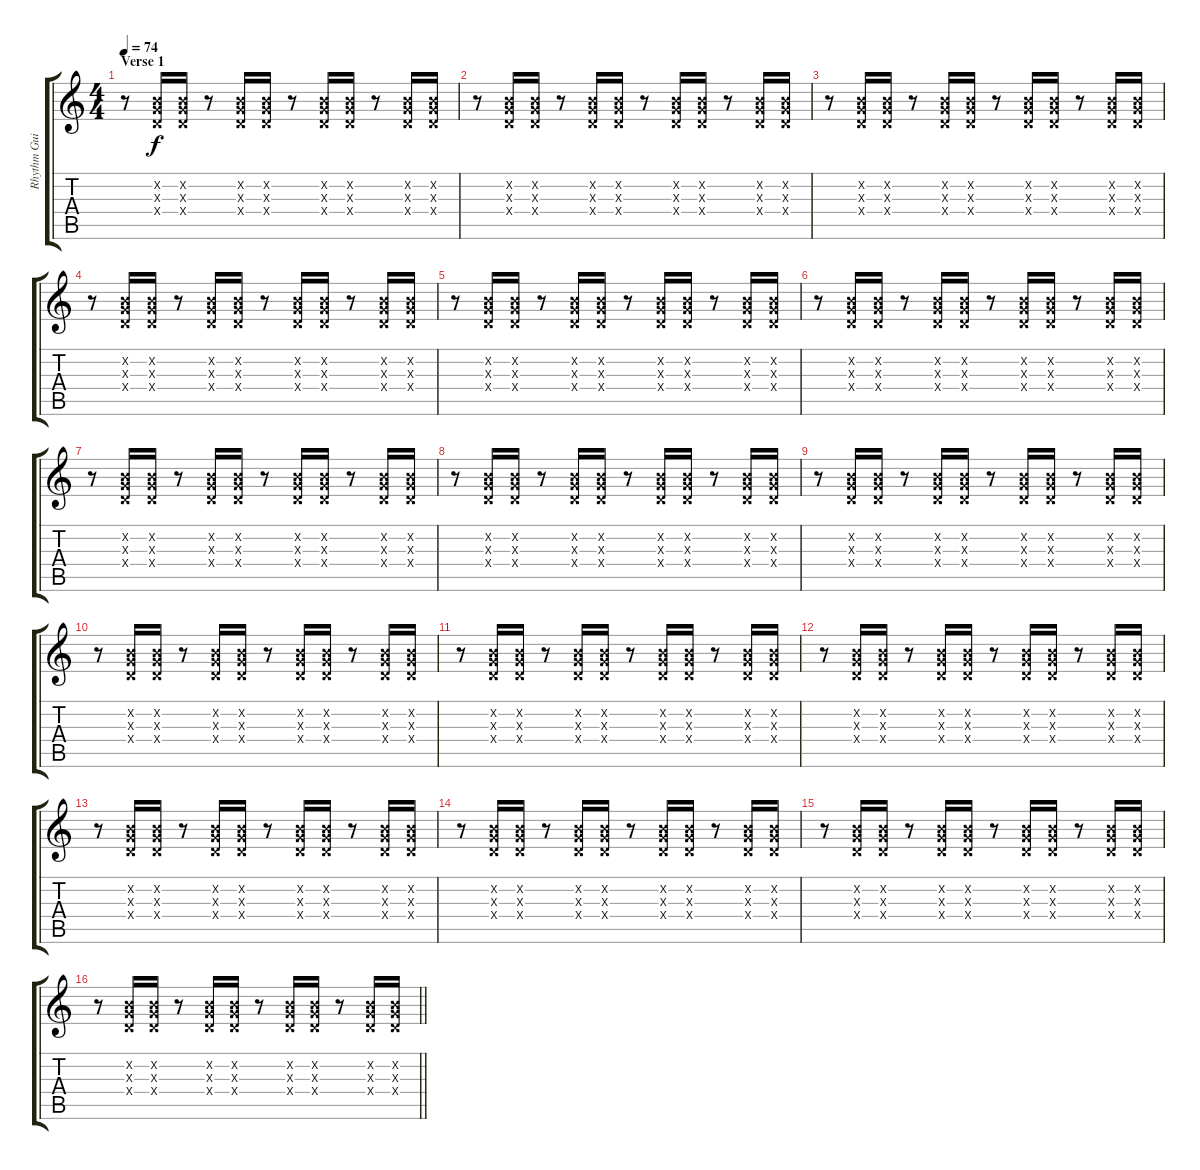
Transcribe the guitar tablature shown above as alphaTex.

\track ("Rhythm Guitar" "Rhythm Gui") {instrument overdrivenguitar}
\staff {score tabs}
\tuning (E4 B3 G3 D3 A2 E2) {hide}
\ts (4 4)
\section ("" "Verse 1")
\tempo 74
\clef g2
\ks c
r.8{dy f volume 11} (0.2{x} 0.3{x} 0.4{x}).16 (0.2{x} 0.3{x} 0.4{x}).16 r.8 (0.2{x} 0.3{x} 0.4{x}).16 (0.2{x} 0.3{x} 0.4{x}).16 r.8 (0.2{x} 0.3{x} 0.4{x}).16 (0.2{x} 0.3{x} 0.4{x}).16 r.8 (0.2{x} 0.3{x} 0.4{x}).16 (0.2{x} 0.3{x} 0.4{x}).16 |
r.8 (0.2{x} 0.3{x} 0.4{x}).16 (0.2{x} 0.3{x} 0.4{x}).16 r.8 (0.2{x} 0.3{x} 0.4{x}).16 (0.2{x} 0.3{x} 0.4{x}).16 r.8 (0.2{x} 0.3{x} 0.4{x}).16 (0.2{x} 0.3{x} 0.4{x}).16 r.8 (0.2{x} 0.3{x} 0.4{x}).16 (0.2{x} 0.3{x} 0.4{x}).16 |
r.8 (0.2{x} 0.3{x} 0.4{x}).16 (0.2{x} 0.3{x} 0.4{x}).16 r.8 (0.2{x} 0.3{x} 0.4{x}).16 (0.2{x} 0.3{x} 0.4{x}).16 r.8 (0.2{x} 0.3{x} 0.4{x}).16 (0.2{x} 0.3{x} 0.4{x}).16 r.8 (0.2{x} 0.3{x} 0.4{x}).16 (0.2{x} 0.3{x} 0.4{x}).16 |
r.8 (0.2{x} 0.3{x} 0.4{x}).16 (0.2{x} 0.3{x} 0.4{x}).16 r.8 (0.2{x} 0.3{x} 0.4{x}).16 (0.2{x} 0.3{x} 0.4{x}).16 r.8 (0.2{x} 0.3{x} 0.4{x}).16 (0.2{x} 0.3{x} 0.4{x}).16 r.8 (0.2{x} 0.3{x} 0.4{x}).16 (0.2{x} 0.3{x} 0.4{x}).16 |
r.8 (0.2{x} 0.3{x} 0.4{x}).16 (0.2{x} 0.3{x} 0.4{x}).16 r.8 (0.2{x} 0.3{x} 0.4{x}).16 (0.2{x} 0.3{x} 0.4{x}).16 r.8 (0.2{x} 0.3{x} 0.4{x}).16 (0.2{x} 0.3{x} 0.4{x}).16 r.8 (0.2{x} 0.3{x} 0.4{x}).16 (0.2{x} 0.3{x} 0.4{x}).16 |
r.8 (0.2{x} 0.3{x} 0.4{x}).16 (0.2{x} 0.3{x} 0.4{x}).16 r.8 (0.2{x} 0.3{x} 0.4{x}).16 (0.2{x} 0.3{x} 0.4{x}).16 r.8 (0.2{x} 0.3{x} 0.4{x}).16 (0.2{x} 0.3{x} 0.4{x}).16 r.8 (0.2{x} 0.3{x} 0.4{x}).16 (0.2{x} 0.3{x} 0.4{x}).16 |
r.8 (0.2{x} 0.3{x} 0.4{x}).16 (0.2{x} 0.3{x} 0.4{x}).16 r.8 (0.2{x} 0.3{x} 0.4{x}).16 (0.2{x} 0.3{x} 0.4{x}).16 r.8 (0.2{x} 0.3{x} 0.4{x}).16 (0.2{x} 0.3{x} 0.4{x}).16 r.8 (0.2{x} 0.3{x} 0.4{x}).16 (0.2{x} 0.3{x} 0.4{x}).16 |
r.8 (0.2{x} 0.3{x} 0.4{x}).16 (0.2{x} 0.3{x} 0.4{x}).16 r.8 (0.2{x} 0.3{x} 0.4{x}).16 (0.2{x} 0.3{x} 0.4{x}).16 r.8 (0.2{x} 0.3{x} 0.4{x}).16 (0.2{x} 0.3{x} 0.4{x}).16 r.8 (0.2{x} 0.3{x} 0.4{x}).16 (0.2{x} 0.3{x} 0.4{x}).16 |
r.8 (0.2{x} 0.3{x} 0.4{x}).16 (0.2{x} 0.3{x} 0.4{x}).16 r.8 (0.2{x} 0.3{x} 0.4{x}).16 (0.2{x} 0.3{x} 0.4{x}).16 r.8 (0.2{x} 0.3{x} 0.4{x}).16 (0.2{x} 0.3{x} 0.4{x}).16 r.8 (0.2{x} 0.3{x} 0.4{x}).16 (0.2{x} 0.3{x} 0.4{x}).16 |
r.8 (0.2{x} 0.3{x} 0.4{x}).16 (0.2{x} 0.3{x} 0.4{x}).16 r.8 (0.2{x} 0.3{x} 0.4{x}).16 (0.2{x} 0.3{x} 0.4{x}).16 r.8 (0.2{x} 0.3{x} 0.4{x}).16 (0.2{x} 0.3{x} 0.4{x}).16 r.8 (0.2{x} 0.3{x} 0.4{x}).16 (0.2{x} 0.3{x} 0.4{x}).16 |
r.8 (0.2{x} 0.3{x} 0.4{x}).16 (0.2{x} 0.3{x} 0.4{x}).16 r.8 (0.2{x} 0.3{x} 0.4{x}).16 (0.2{x} 0.3{x} 0.4{x}).16 r.8 (0.2{x} 0.3{x} 0.4{x}).16 (0.2{x} 0.3{x} 0.4{x}).16 r.8 (0.2{x} 0.3{x} 0.4{x}).16 (0.2{x} 0.3{x} 0.4{x}).16 |
r.8 (0.2{x} 0.3{x} 0.4{x}).16 (0.2{x} 0.3{x} 0.4{x}).16 r.8 (0.2{x} 0.3{x} 0.4{x}).16 (0.2{x} 0.3{x} 0.4{x}).16 r.8 (0.2{x} 0.3{x} 0.4{x}).16 (0.2{x} 0.3{x} 0.4{x}).16 r.8 (0.2{x} 0.3{x} 0.4{x}).16 (0.2{x} 0.3{x} 0.4{x}).16 |
r.8 (0.2{x} 0.3{x} 0.4{x}).16 (0.2{x} 0.3{x} 0.4{x}).16 r.8 (0.2{x} 0.3{x} 0.4{x}).16 (0.2{x} 0.3{x} 0.4{x}).16 r.8 (0.2{x} 0.3{x} 0.4{x}).16 (0.2{x} 0.3{x} 0.4{x}).16 r.8 (0.2{x} 0.3{x} 0.4{x}).16 (0.2{x} 0.3{x} 0.4{x}).16 |
r.8 (0.2{x} 0.3{x} 0.4{x}).16 (0.2{x} 0.3{x} 0.4{x}).16 r.8 (0.2{x} 0.3{x} 0.4{x}).16 (0.2{x} 0.3{x} 0.4{x}).16 r.8 (0.2{x} 0.3{x} 0.4{x}).16 (0.2{x} 0.3{x} 0.4{x}).16 r.8 (0.2{x} 0.3{x} 0.4{x}).16 (0.2{x} 0.3{x} 0.4{x}).16 |
r.8 (0.2{x} 0.3{x} 0.4{x}).16 (0.2{x} 0.3{x} 0.4{x}).16 r.8 (0.2{x} 0.3{x} 0.4{x}).16 (0.2{x} 0.3{x} 0.4{x}).16 r.8 (0.2{x} 0.3{x} 0.4{x}).16 (0.2{x} 0.3{x} 0.4{x}).16 r.8 (0.2{x} 0.3{x} 0.4{x}).16 (0.2{x} 0.3{x} 0.4{x}).16 |
\barLineRight lightlight
r.8 (0.2{x} 0.3{x} 0.4{x}).16 (0.2{x} 0.3{x} 0.4{x}).16 r.8 (0.2{x} 0.3{x} 0.4{x}).16 (0.2{x} 0.3{x} 0.4{x}).16 r.8 (0.2{x} 0.3{x} 0.4{x}).16 (0.2{x} 0.3{x} 0.4{x}).16 r.8 (0.2{x} 0.3{x} 0.4{x}).16 (0.2{x} 0.3{x} 0.4{x}).16
